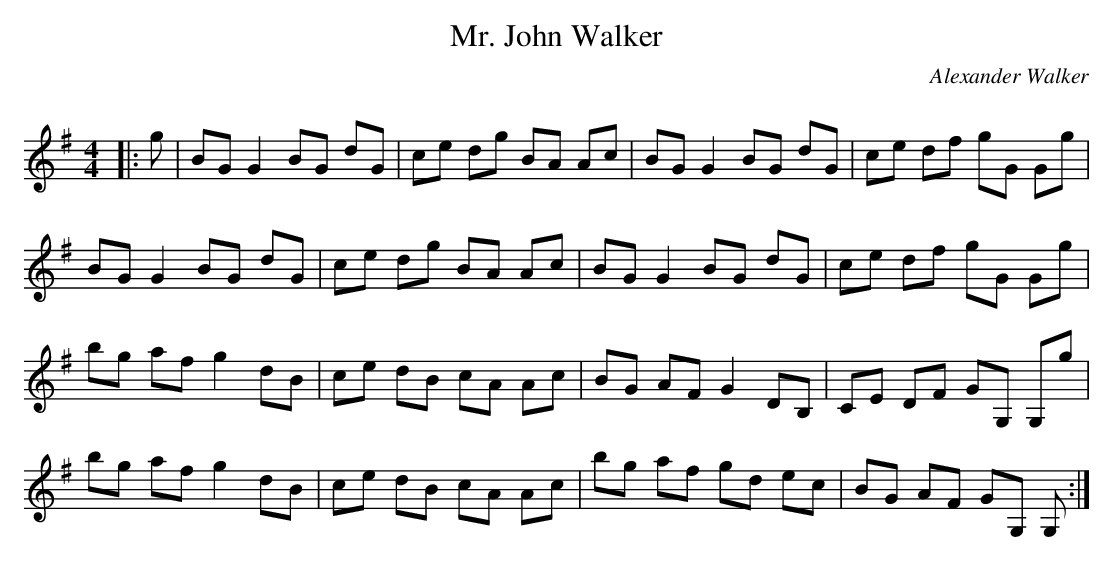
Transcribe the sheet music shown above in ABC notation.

X:1
T: Mr. John Walker
C:Alexander Walker
Q: 232
K:G
M:4/4
L:1/8
|:g|BG G2 BG dG|ce dg BA Ac|BG G2 BG dG|ce df gG Gg|
BG G2 BG dG|ce dg BA Ac|BG G2 BG dG|ce df gG Gg|
bg af g2 dB|ce dB cA Ac|BG AF G2 DB,|CE DF GG, G,g|
bg af g2 dB|ce dB cA Ac|bg af gd ec|BG AF GG, G,:|
